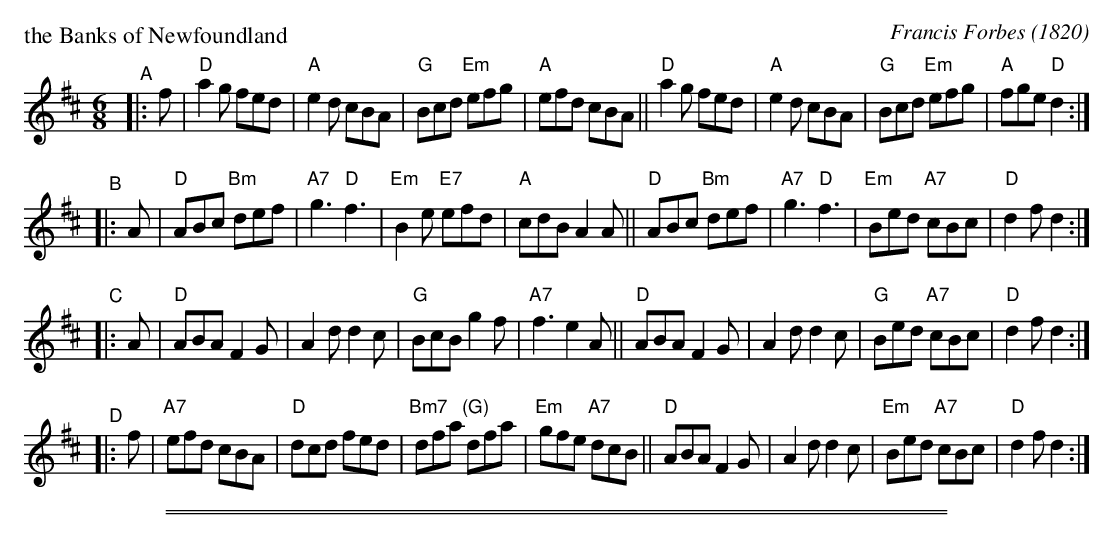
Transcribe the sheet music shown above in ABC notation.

X:1
P: the Banks of Newfoundland
C: Francis Forbes (1820) % "FF" in the file name
M: 6/8
L: 1/8
K: D
"^A"|: f |\
"D"a2g fed | "A"e2d cBA | "G"Bcd "Em"efg | "A"efd cBA ||\
"D"a2g fed | "A"e2d cBA | "G"Bcd "Em"efg | "A"fge "D"d2 :|
"^B"|: A |\
"D"ABc "Bm"def | "A7"g3 "D"f3 | "Em"B2e "E7"efd | "A"cdB A2A ||\
"D"ABc "Bm"def | "A7"g3 "D"f3 | "Em"Bed "A7"cBc | "D"d2f d2 :|
"^C"|: A |\
"D"ABA F2G | A2d d2c | "G"BcB     g2f | "A7"f3 e2A ||\
"D"ABA F2G | A2d d2c | "G"Bed "A7"cBc | "D"d2f d2 :|
"^D"|: f |\
"A7"efd cBA | "D"dcd fed | "Bm7"dfa "(G)"dfa | "Em"gfe "A7"dcB ||\
 "D"ABA F2G |    A2d d2c | "Em"Bed "A7"cBc | "D"d2f d2 :|
